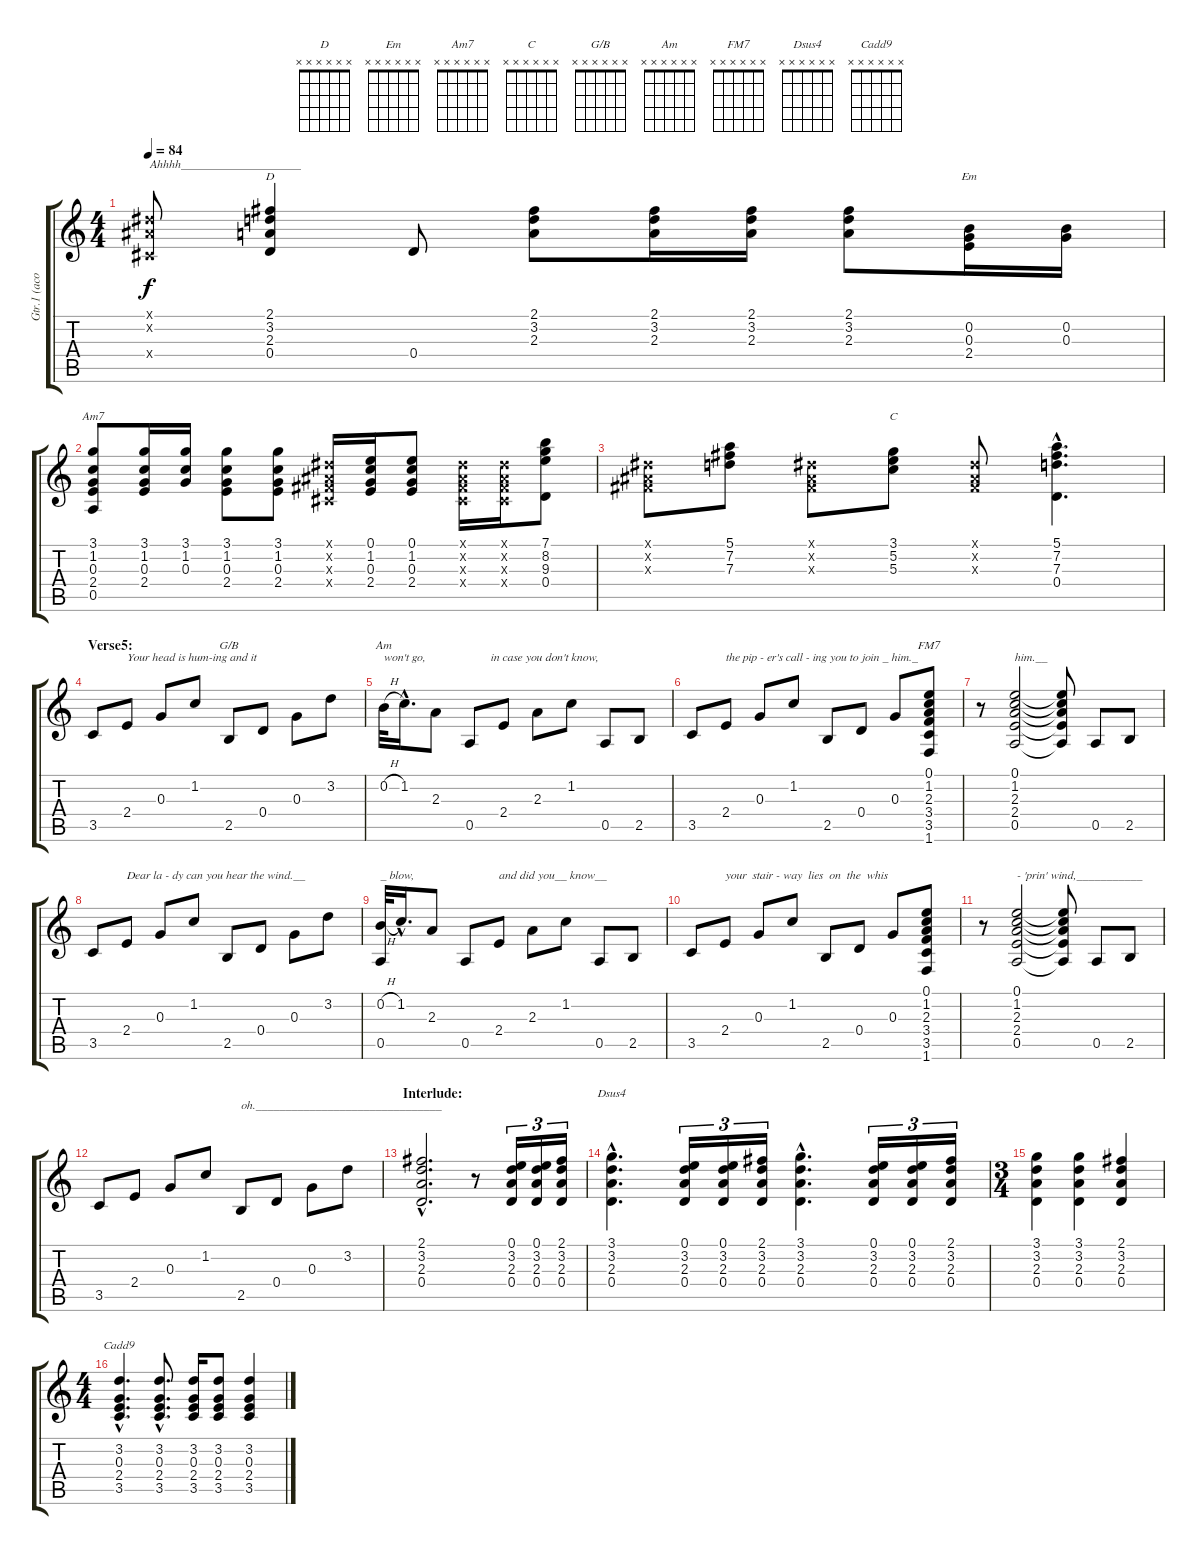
\track ("Gtr.1 (acous.)" "Gtr.1 (aco") {instrument acousticguitarsteel}
\staff {score tabs}
\tuning (E4 B3 G3 D3 A2 E2) {hide}
\chord ("D" x x x x x x) {firstfret 0}
\chord ("Em" x x x x x x) {firstfret 0}
\chord ("Am7" x x x x x x) {firstfret 0}
\chord ("C" x x x x x x) {firstfret 0}
\chord ("G/B" x x x x x x) {firstfret 0}
\chord ("Am" x x x x x x) {firstfret 0}
\chord ("FM7" x x x x x x) {firstfret 0}
\chord ("Dsus4" x x x x x x) {firstfret 0}
\chord ("Cadd9" x x x x x x) {firstfret 0}
\ts (4 4)
\tempo 84
\clef g2
\ks c
(-1.1{x} -1.2{x} -1.4{x}).8{txt "Ahhhh____________________" dy f} (2.1 3.2 2.3 0.4).4{ch "D"} 0.4.8 (2.1 3.2 2.3).8 (2.1 3.2 2.3).16 (2.1 3.2 2.3).16 (2.1 3.2 2.3).8 (0.2 0.3 2.4).16{ch "Em"} (0.2 0.3).16 |
(3.1 1.2 0.3 2.4 0.5).8{ch "Am7"} (3.1 1.2 0.3 2.4).16 (3.1 1.2 0.3).16 (3.1 1.2 0.3 2.4).8 (3.1 1.2 0.3 2.4).8 (-1.1{x} -1.2{x} -1.3{x} -1.4{x}).16 (0.1 1.2 0.3 2.4).16 (0.1 1.2 0.3 2.4).8 (-1.1{x} -1.2{x} -1.3{x} -1.4{x}).16 (-1.1{x} -1.2{x} -1.3{x} -1.4{x}).16 (7.1 8.2 9.3 0.4).8 |
(-1.1{x} -1.2{x} -1.3{x}).8 (5.1 7.2 7.3).8 (-1.1{x} -1.2{x} -1.3{x}).8 (3.1 5.2 5.3).8{ch "C"} (-1.1{x} -1.2{x} -1.3{x}).8 (5.1{hac} 7.2{hac} 7.3{hac} 0.4{hac}).4{d} |
\section ("" "Verse5:")
3.5.8 2.4.8{txt "Your head is hum-ing and it"} 0.3.8 1.2.8 2.5.8{ch "G/B"} 0.4.8 0.3.8 3.2.8 |
0.2{h}.32{ch "Am" txt "won't go,"} 1.2{hac}.16{d} 2.3.8 0.5.8{txt "       in case you don't know,"} 2.4.8 2.3.8 1.2.8 0.5.8 2.5.8 |
3.5.8 2.4.8{txt "the pip - er's call - ing you to join _ him._"} 0.3.8 1.2.8 2.5.8 0.4.8 0.3.8 (0.1 1.2 2.3 3.4 3.5 1.6).8{ch "FM7"} |
r.8 (0.1 1.2 2.3 2.4 0.5).2{txt "him.__"} (0.1{t} 1.2{t} 2.3{t} 2.4{t} 0.5{t}).8 0.5.8 2.5.8 |
3.5.8 2.4.8{txt "Dear la - dy can you hear the wind.__"} 0.3.8 1.2.8 2.5.8 0.4.8 0.3.8 3.2.8 |
(0.2{h} 0.5).32{txt "_ blow,"} 1.2{hac}.16{d} 2.3.8 0.5.8 2.4.8{txt "and did you__ know__"} 2.3.8 1.2.8 0.5.8 2.5.8 |
3.5.8 2.4.8{txt "your  stair - way  lies  on  the  whis"} 0.3.8 1.2.8 2.5.8 0.4.8 0.3.8 (0.1 1.2 2.3 3.4 3.5 1.6).8 |
r.8 (0.1 1.2 2.3 2.4 0.5).2{txt "- 'prin' wind,___________"} (0.1{t} 1.2{t} 2.3{t} 2.4{t} 0.5{t}).8 0.5.8 2.5.8 |
3.5.8 2.4.8 0.3.8 1.2.8 2.5.8{txt "oh._______________________________"} 0.4.8 0.3.8 3.2.8 |
\section ("" "Interlude:")
(2.1{hac} 3.2{hac} 2.3{hac} 0.4{hac}).2{d} r.8 (0.1 3.2 2.3 0.4).16{tu (3 2)} (0.1 3.2 2.3 0.4).16{tu (3 2)} (2.1 3.2 2.3 0.4).16{tu (3 2)} |
(3.1{hac} 3.2{hac} 2.3{hac} 0.4{hac}).4{d ch "Dsus4"} (0.1 3.2 2.3 0.4).16{tu (3 2)} (0.1 3.2 2.3 0.4).16{tu (3 2)} (2.1 3.2 2.3 0.4).16{tu (3 2)} (3.1{hac} 3.2{hac} 2.3{hac} 0.4{hac}).4{d} (0.1 3.2 2.3 0.4).16{tu (3 2)} (0.1 3.2 2.3 0.4).16{tu (3 2)} (2.1 3.2 2.3 0.4).16{tu (3 2)} |
\ts (3 4)
(3.1 3.2 2.3 0.4).4 (3.1 3.2 2.3 0.4).4 (2.1 3.2 2.3 0.4).4 |
\ts (4 4)
(3.2{hac} 0.3{hac} 2.4{hac} 3.5{hac}).4{d ch "Cadd9"} (3.2{hac} 0.3{hac} 2.4{hac} 3.5{hac}).8{d} (3.2 0.3 2.4 3.5).16 (3.2 0.3 2.4 3.5).8 (3.2 0.3 2.4 3.5).4
